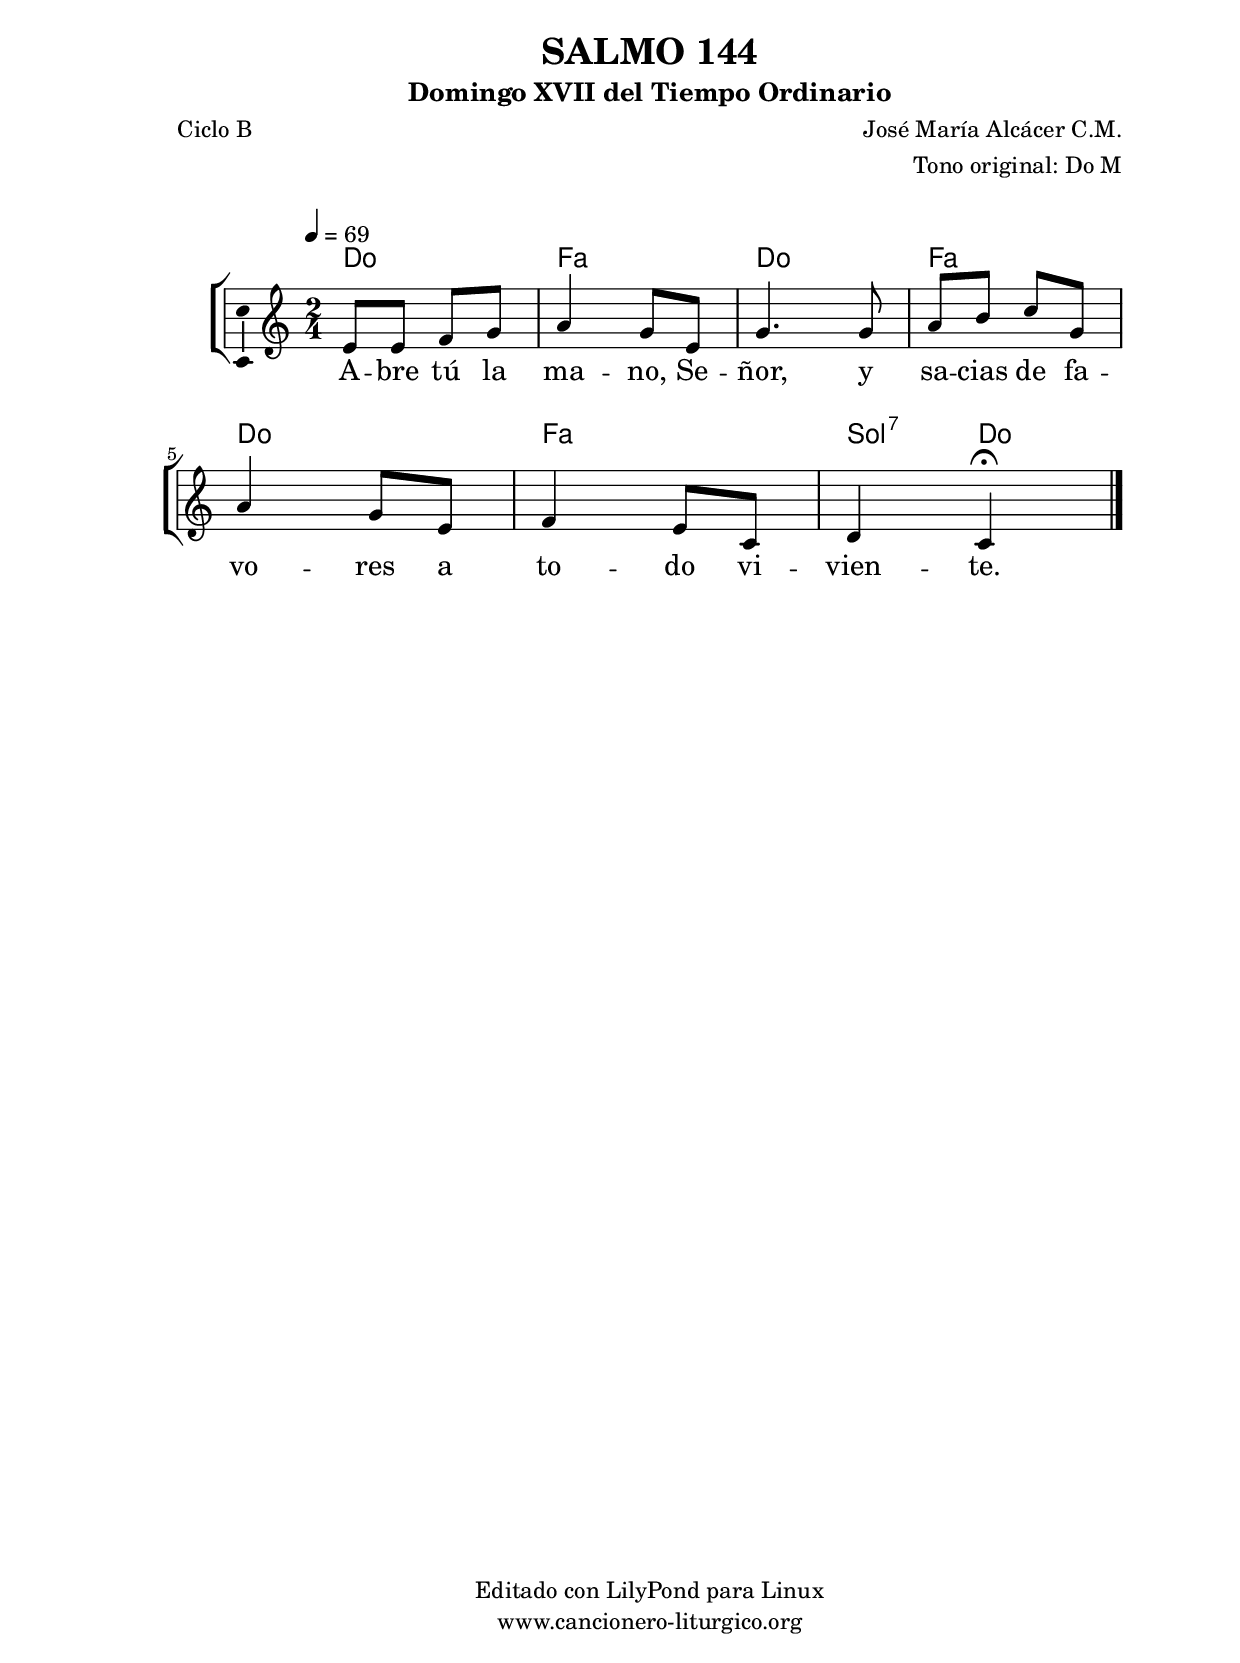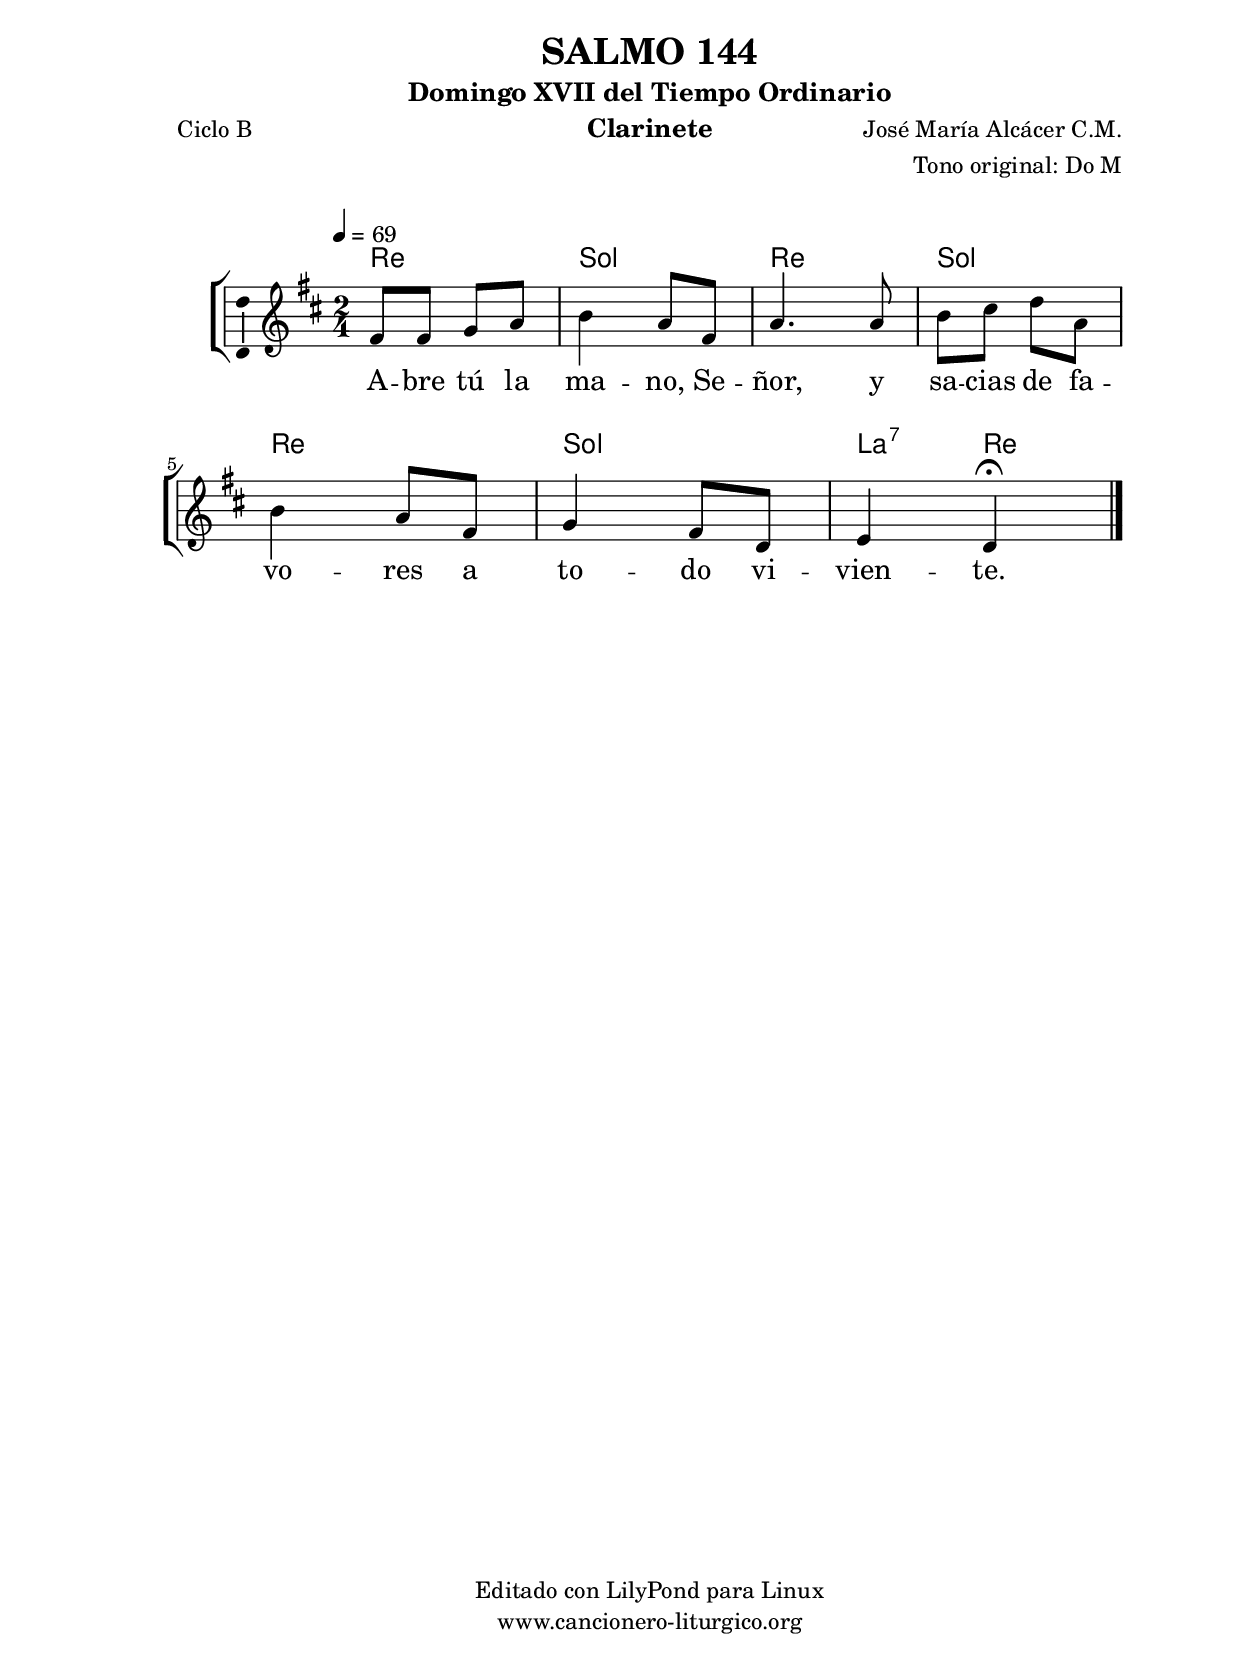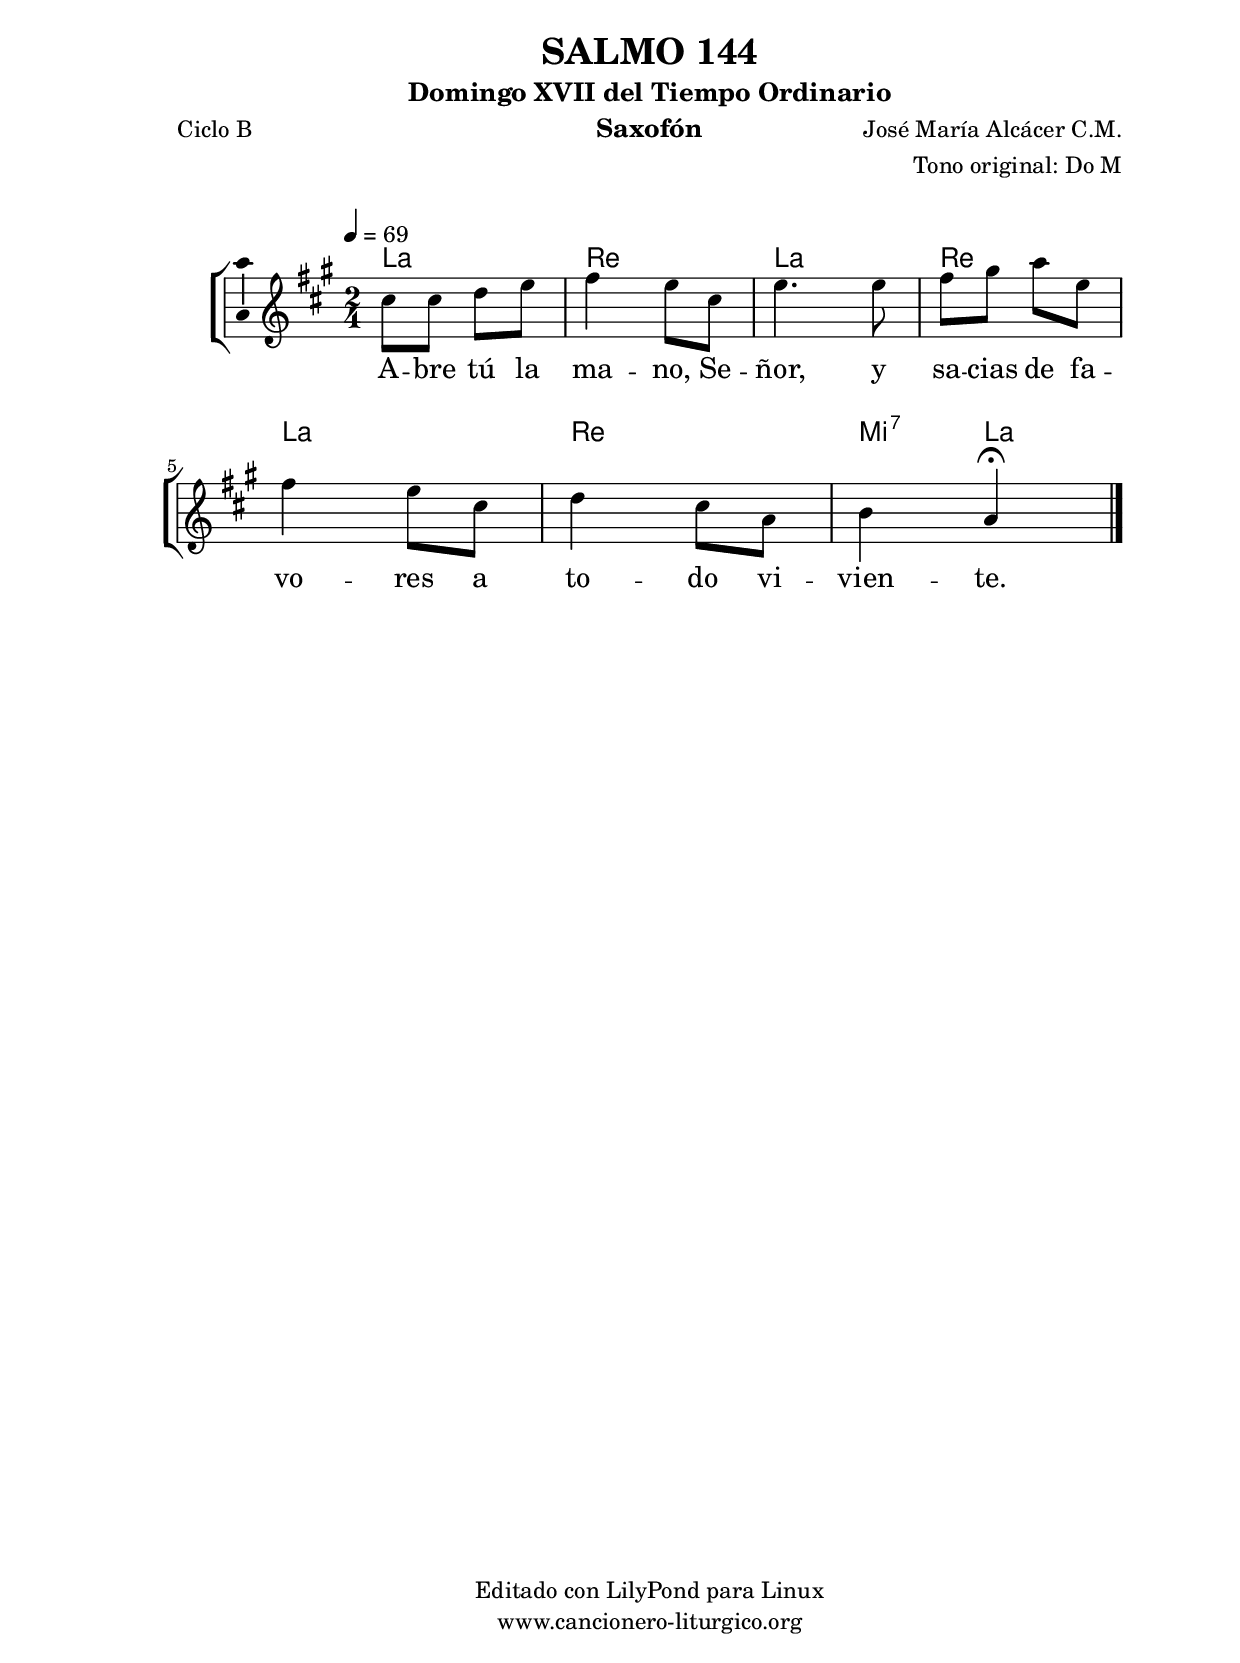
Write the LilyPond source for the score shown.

%
%para convertir .midi en .wav:
%timidity filename.midi -Ow -o finename.wav
%
%
%Para convertir de .wav a .mp3:
%lame -h -m j filename.wav
%
%
%para escuchar el midi:
%timidity nombrefichero.midi
%


%versión de lilypond para la que se ha escrito esta partitura:
\version "2.16.0"

	%Tamaño papel
	#(set-default-paper-size "a4")
	%Tamaño partitura
	#(set-global-staff-size 20)
	%No responde al pulsar sobre una nota
	#(ly:set-option 'point-and-click #f)

%parámetros del encabezamiento:
\header {
	title = "SALMO 144"
	subtitle = "Domingo XVII del Tiempo Ordinario"
	composer = "José María Alcácer C.M."
	poet = "Ciclo B"
	meter = ""
	arranger = "Tono original: Do M"
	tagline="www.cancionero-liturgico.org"
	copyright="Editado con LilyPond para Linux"
	}

%parámetros asociados al papel:
\paper  {
	oddHeaderMarkup = \markup {\fill-line { \on-the-fly #not-first-page \fromproperty #'header:title \on-the-fly #not-first-page \fromproperty #'header:composer }}
	evenHeaderMarkup = \markup {\fill-line { \fromproperty #'header:composer \fromproperty #'header:title }}
	#(set-paper-size "a4")
	print-page-number = ##f
	first-page-number = 1
	print-first-page-number = ##f
%	head-separation = 3.0 \cm
	top-margin = 2.0 \cm
	bottom-margin = 0.5\cm
%%%	bottom-margin = -1.0\cm
	left-margin = 3.0 \cm
	line-width = 16.0 \cm 
	indent = 8\mm
	interscoreline = 2.\mm
	between-system-space = 15\mm
%	para que las partituras no llenen la hoja:
	ragged-bottom = ##t
%	idem para la última hoja:
	ragged-last-bottom = ##f
%	para que las partituras llenen el ancho del papel:
	ragged-last = ##f
	after-title-space = 2.5 \cm
%page-count=1
%system-count=8

	%Flexible Vertical Spacing
%	markup-markup-spacing =
%	#'((basic-distance . 15) (minimum-distance . 15) (padding . 3))
	markup-system-spacing =
	#'((basic-distance . 15) (minimum-distance . 15) (padding . 3))
	system-system-spacing =
	#'((basic-distance . 15) (minimum-distance . 15) (padding . 3))
	score-system-spacing =
	#'((basic-distance . 15) (minimum-distance . 15) (padding . 5))
%	top-system-spacing = % header
%	#'((basic-distance . 8) (minimum-distance . 0) (padding . 3))
%	top-markup-spacing =
%	#'((basic-distance . 20) (minimum-distance . 20) (padding . 3))
	last-bottom-spacing = % footer
	#'((basic-distance . 5) (minimum-distance . 5) (padding . 3))
%	score-markup-spacing =
%	#'((basic-distance . 16) (minimum-distance . 13) (padding . 3))

	}


%parámetros que afectan a toda la partitura:
global =  {
	%clave de sol (G):
	\clef G
	%armadura:
%%%	\transpose c ees
	\key c \major
	\tempo 4=69
	\set Score.tempoHideNote = ##f
	}


acordes = {
	\italianChords
	\chordmode {
%%%	\transpose c ees
{

c2 f c f c f g4:7 c

	}
	}
}

melodia = 
%%%	\transpose c ees
{
	\relative c'{
	\time 2/4

e8 e f g
a4 g8 e
g4. g8
a8 b c g
a4 g8 e
f4 e8 c
d4 c \fermata

\bar "|."
}
}

texto = \lyricmode {
A -- bre tú la ma -- no, Se -- ñor,
y sa -- cias de fa -- vo -- res a to -- do vi -- vien -- te.
	}


acordesStaff = \context ChordNames = acordesStaff <<
	\set chordChanges = ##t
	\acordes
	>>


vozStaff = \context Voice = vozStaff
\with {\consists "Ambitus_engraver"}
<<
%	\set Staff.instrumentName = ""
%	\set Staff.shortInstrumentName = ""
%	\set Staff.midiInstrument = #"clarinet"
%	\set Staff.midiInstrument = #"cello"
%	\set Staff.midiInstrument = #"flute"
	\set Staff.midiInstrument = #"electric guitar (jazz)"
%	\set Staff.midiInstrument = #"english horn"
%	\set Staff.midiInstrument = #"violin"
%	\set Staff.midiInstrument = #"glockenspiel"
	\set Staff.midiMinimumVolume = #0.7
	\set Staff.midiMaximumVolume = #0.9
	\global
	\melodia
	>>


textoStaff = \context Lyrics = textoStaff <<
	\lyricsto vozStaff \texto
	>>

\book {
	\score {
		\context ChoirStaff {
			\override StaffGroup.SystemStartBracket #'collapse-height = #1
			\override Score.SystemStartBar #'collapse-height = #1
			<<
			\acordesStaff
			\vozStaff
			\textoStaff
			>>
			}
		\layout {
	    		\context {
				\Lyrics
				\override LyricText #'font-size = #2
				}
	   		 \context {
				\Score
				%fontSize = #3
				\override StaffSymbol #'staff-space = #(magstep +3)
				%\override Beam #'thickness = #0.55
				%\override SpacingSpanner #'spacing-increment = #1.0
				%\override Slur #'height-limit = #1.5
				}
			}
		}
	\score {
		\unfoldRepeats
		\context ChoirStaff {
			<<
			\acordesStaff
			\vozStaff
			>>
			}
		\midi {
	  		\context {
	  			\Score
				tempoWholesPerMinute = #(ly:make-moment 70 4)
				}
			}
		}
	}

%Partitura para clarinete
#(define output-suffix "C")
\book {
	\header{
		instrument = "Clarinete"
		}
	\score {
		\context ChoirStaff {
			\override StaffGroup.SystemStartBracket #'collapse-height = #1
			\override Score.SystemStartBar #'collapse-height = #1
\transpose c d
			<<
			\acordesStaff
			\vozStaff
			\textoStaff
			>>
			}
		\layout {
	    		\context {
				\Lyrics
				\override LyricText #'font-size = #2
				}
	   		 \context {
				\Score
				%fontSize = #3
				\override StaffSymbol #'staff-space = #(magstep +3)
				%\override Beam #'thickness = #0.55
				%\override SpacingSpanner #'spacing-increment = #1.0
				%\override Slur #'height-limit = #1.5
				}
			}
		}
	}

%Partitura para saxofón
#(define output-suffix "S")
\book {
	\header{
		instrument = "Saxofón"
		}
	\score {
		\context ChoirStaff {
			\override StaffGroup.SystemStartBracket #'collapse-height = #1
			\override Score.SystemStartBar #'collapse-height = #1
\transpose c a
			<<
			\acordesStaff
			\vozStaff
			\textoStaff
			>>
			}
		\layout {
	    		\context {
				\Lyrics
				\override LyricText #'font-size = #2
				}
	   		 \context {
				\Score
				%fontSize = #3
				\override StaffSymbol #'staff-space = #(magstep +3)
				%\override Beam #'thickness = #0.55
				%\override SpacingSpanner #'spacing-increment = #1.0
				%\override Slur #'height-limit = #1.5
				}
			}
		}
	}

